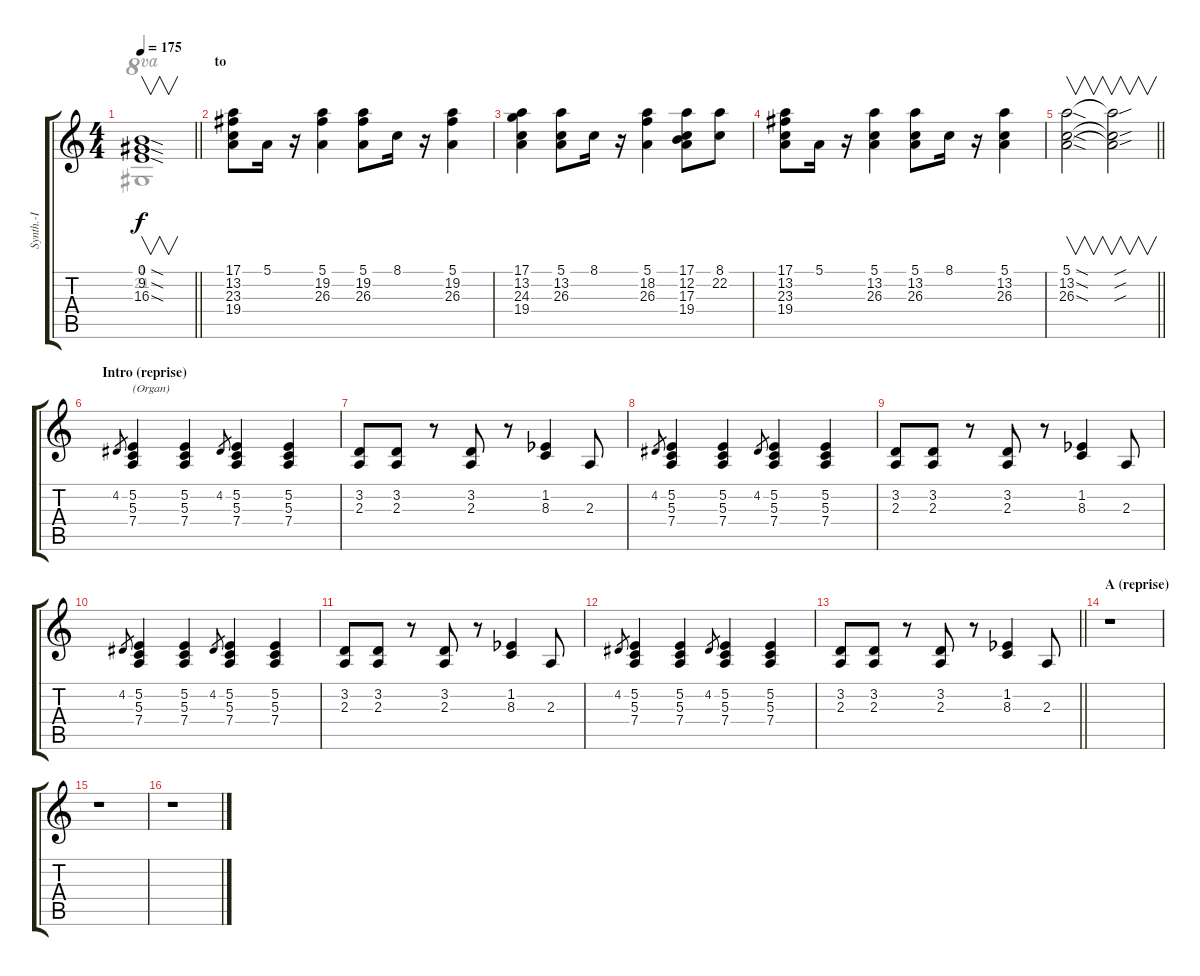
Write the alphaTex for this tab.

\track ("Synth.-I" "Synth.-I") {instrument pad1newage}
\staff {score tabs}
\tuning (E4 B3 G3 D3 A2 E2) {hide}
\voice
\ts (4 4)
\tempo 175
\clef g2
\barLineRight lightlight
\ks c
(0.1{sod t} 9.2{sod t} 16.3{sod t}).1{v dy f} |
\section ("" "to")
(17.1 13.2 23.3 19.4).8 5.1.16 r.16 (5.1 19.2 26.3).4 (5.1 19.2 26.3).8 8.1.16 r.16 (5.1 19.2 26.3).4 |
(17.1 13.2 24.3 19.4).4 (5.1 13.2 26.3).8 8.1.16 r.16 (5.1 18.2 26.3).4 (17.1 12.2 17.3 19.4).8 (8.1 22.2).8 |
(17.1 13.2 23.3 19.4).8 5.1.16 r.16 (5.1 13.2 26.3).4 (5.1 13.2 26.3).8 8.1.16 r.16 (5.1 13.2 26.3).4 |
\barLineRight lightlight
(5.1{sod} 13.2{sod} 26.3{sod}).2{v} (5.1{sou t} 13.2{sou t} 26.3{sou t}).2{v} |
\section ("" "Intro (reprise)")
4.2.8{gr} (5.2 5.3 7.4).4{txt "(Organ)"} (5.2 5.3 7.4).4 4.2.8{gr} (5.2 5.3 7.4).4 (5.2 5.3 7.4).4 |
(3.2 2.3).8 (3.2 2.3).8 r.8 (3.2 2.3).8 r.8 (1.2 8.3{acc b}).4 2.3.8 |
4.2.8{gr} (5.2 5.3 7.4).4 (5.2 5.3 7.4).4 4.2.8{gr} (5.2 5.3 7.4).4 (5.2 5.3 7.4).4 |
(3.2 2.3).8 (3.2 2.3).8 r.8 (3.2 2.3).8 r.8 (1.2 8.3{acc b}).4 2.3.8 |
4.2.8{gr} (5.2 5.3 7.4).4 (5.2 5.3 7.4).4 4.2.8{gr} (5.2 5.3 7.4).4 (5.2 5.3 7.4).4 |
(3.2 2.3).8 (3.2 2.3).8 r.8 (3.2 2.3).8 r.8 (1.2 8.3{acc b}).4 2.3.8 |
4.2.8{gr} (5.2 5.3 7.4).4 (5.2 5.3 7.4).4 4.2.8{gr} (5.2 5.3 7.4).4 (5.2 5.3 7.4).4 |
\barLineRight lightlight
(3.2 2.3).8 (3.2 2.3).8 r.8 (3.2 2.3).8 r.8 (1.2 8.3{acc b}).4 2.3.8 |
\section ("" "A (reprise)")
r.1 |
r.1 |
r.1
\voice
\clef g2
\ottava regular
\simile none
\barLineRight lightlight
\ks c
(4.1{t} 21.2{t}).1{ot 8va dy f} |
|
|
|
\barLineRight lightlight
|
|
|
|
|
|
|
|
\barLineRight lightlight
|
|
|
